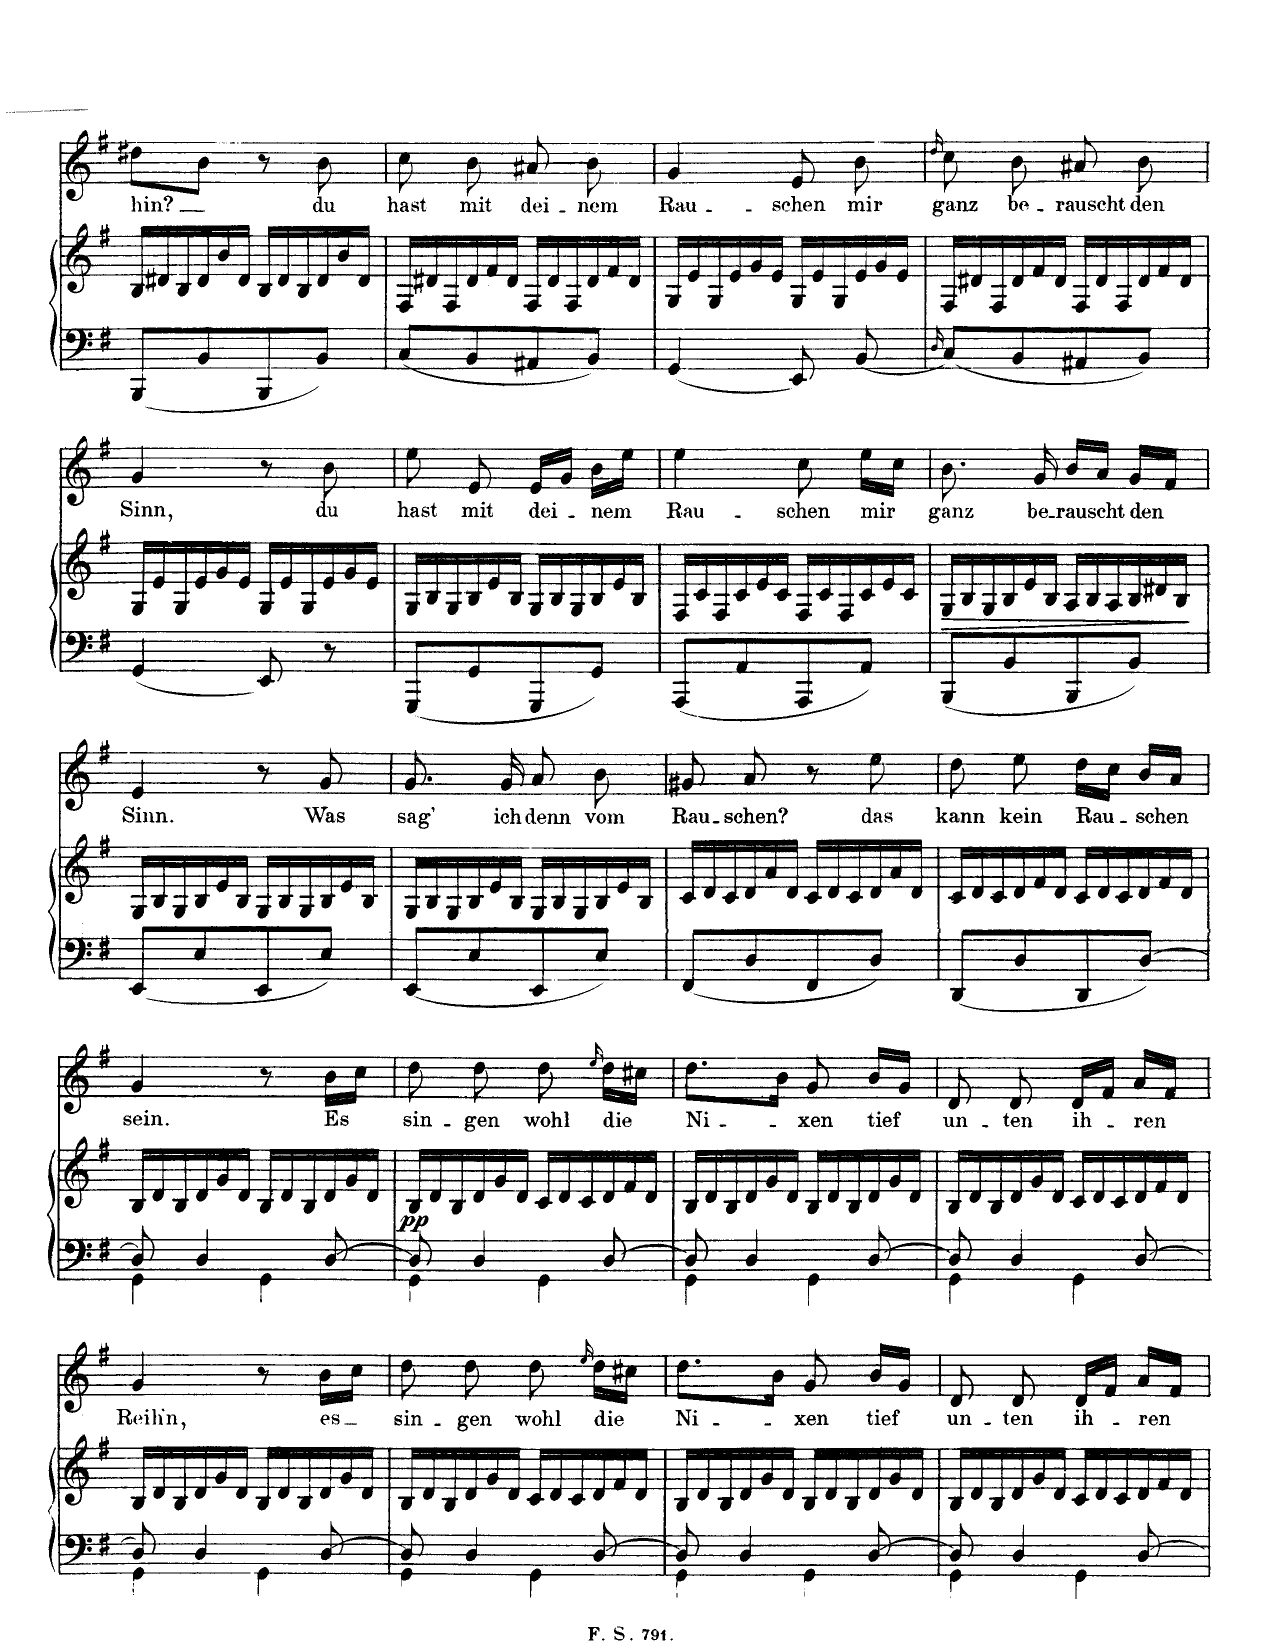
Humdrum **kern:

**kern	**dynam	**kern	**dynam	**kern	**text
*part3	*part3	*part2	*part2	*part1	*part1
*staff3	*staff3	*staff2	*staff2	*staff1	*staff1
*I"Pianoforte	*	*I"Piano	*	*I"Singstimme	*
*I'Pno	*	*I'Pno	*	*	*
*clefF4	*	*clefG2	*	*clefG2	*
*k[f#]	*	*k[f#]	*	*k[f#]	*
*M2/4	*	*M2/4	*	*M2/4	*
*	*	*Xtuplet	*	*	*
=41	=41	=41	=41	=41	=41
(8BBB/L	.	24B/LL	.	8dd#X\L	hin?
.	.	24d#X/	.	.	.
.	.	24B/	.	.	.
8BB/	.	24d#/	.	8b\J	.
.	.	24b/	.	.	.
.	.	24d#/JJ	.	.	.
8BBB/	.	24B/LL	.	8r	.
.	.	24d#/	.	.	.
.	.	24B/	.	.	.
8BB/J)	.	24d#/	.	8b/	Du
.	.	24b/	.	.	.
.	.	24d#/JJ	.	.	.
=42	=42	=42	=42	=42	=42
(8C/L	.	24F#/LL	.	8cc\	hast
.	.	24d#X/	.	.	.
.	.	24F#/	.	.	.
8BB/	.	24d#/	.	8b/	mit
.	.	24f#/	.	.	.
.	.	24d#/JJ	.	.	.
8AA#X/	.	24F#/LL	.	8a#X/	dei-
.	.	24d#/	.	.	.
.	.	24F#/	.	.	.
8BB/J)	.	24d#/	.	8b/	nem
.	.	24f#/	.	.	.
.	.	24d#/JJ	.	.	.
=43	=43	=43	=43	=43	=43
(4GG/	.	24G/LL	.	4g/	Rau-
.	.	24e/	.	.	.
.	.	24G/	.	.	.
.	.	24e/	.	.	.
.	.	24g/	.	.	.
.	.	24e/JJ	.	.	.
8EE/)	.	24G/LL	.	8e/	-schen
.	.	24e/	.	.	.
.	.	24G/	.	.	.
(8BB/	.	24e/	.	8b/	mir
.	.	24g/	.	.	.
.	.	24e/JJ	.	.	.
=44	=44	=44	=44	=44	=44
16qD/	.	.	.	8qdd/	.
(8C/L)	.	24F#/LL	.	8cc\	ganz
.	.	24d#X/	.	.	.
.	.	24F#/	.	.	.
8BB/	.	24d#/	.	8b/	be-
.	.	24f#/	.	.	.
.	.	24d#/JJ	.	.	.
8AA#X/	.	24F#/LL	.	8a#X/	-rauscht
.	.	24d#/	.	.	.
.	.	24F#/	.	.	.
8BB/J)	.	24d#/	.	8b/	den
.	.	24f#/	.	.	.
.	.	24d#/JJ	.	.	.
=45	=45	=45	=45	=45	=45
4GG/	.	24G/LL	.	4g/	Sinn,
.	.	24e/	.	.	.
.	.	24G/	.	.	.
.	.	24e/	.	.	.
.	.	24g/	.	.	.
.	.	24e/JJ	.	.	.
8EE/	.	24G/LL	.	8r	.
.	.	24e/	.	.	.
.	.	24G/	.	.	.
8r	.	24e/	.	8b/	du
.	.	24g/	.	.	.
.	.	24e/JJ	.	.	.
=46	=46	=46	=46	=46	=46
(8GGG/L	.	24G/LL	.	8ee\	hast
.	.	24B/	.	.	.
.	.	24G/	.	.	.
8GG/	.	24B/	.	8e/	mit
.	.	24e/	.	.	.
.	.	24B/JJ	.	.	.
8GGG/	.	24G/LL	.	16e/LL	dei-
.	.	24B/	.	.	.
.	.	.	.	16g/JJ	.
.	.	24G/	.	.	.
8GG/J)	.	24B/	.	16b\LL	-nem
.	.	24e/	.	.	.
.	.	.	.	16ee\JJ	.
.	.	24B/JJ	.	.	.
=47	=47	=47	=47	=47	=47
(8AAA/L	.	24F#/LL	.	4ee\	Rau-
.	.	24c/	.	.	.
.	.	24F#/	.	.	.
8AA/	.	24c/	.	.	.
.	.	24e/	.	.	.
.	.	24c/JJ	.	.	.
8AAA/	.	24F#/LL	.	8cc\	-schen
.	.	24c/	.	.	.
.	.	24F#/	.	.	.
8AA/J)	.	24c/	.	16ee\LL	mir
.	.	24e/	.	.	.
.	.	.	.	16cc\JJ	.
.	.	24c/JJ	.	.	.
=48	=48	=48	=48	=48	=48
!	!	!	!LO:HP:b	!	!
(8BBB/L	.	24G/LL	>	8.b\	ganz
.	.	24B/	.	.	.
.	.	24G/	.	.	.
8BB/	.	24B/	.	.	.
.	.	24e/	.	.	.
.	.	.	.	16g/	be-
.	.	24B/JJ	.	.	.
8BBB/	.	24A/LL	.	16b/LL	-rauscht
.	.	24B/	.	.	.
.	.	.	.	16a/JJ	.
.	.	24A/	.	.	.
8BB/J)	.	24B/	.	16g/LL	den
.	.	24d#X/	.	.	.
.	.	.	.	16f#/JJ	.
.	.	24B/JJ	.	.	.
.	.	.	]	.	.
=49	=49	=49	=49	=49	=49
(8EE/L	.	24G/LL	.	4e/	Sinn.
.	.	24B/	.	.	.
.	.	24G/	.	.	.
8E/	.	24B/	.	.	.
.	.	24e/	.	.	.
.	.	24B/JJ	.	.	.
8EE/	.	24G/LL	.	8r	.
.	.	24B/	.	.	.
.	.	24G/	.	.	.
8E/J)	.	24B/	.	8g/	Was
.	.	24e/	.	.	.
.	.	24B/JJ	.	.	.
=50	=50	=50	=50	=50	=50
(8EE/L	.	24G/LL	.	8.g/	sag
.	.	24B/	.	.	.
.	.	24G/	.	.	.
8E/	.	24B/	.	.	.
.	.	24e/	.	.	.
.	.	.	.	16g/	ich
.	.	24B/JJ	.	.	.
8EE/	.	24G/LL	.	8a/	denn
.	.	24B/	.	.	.
.	.	24G/	.	.	.
8E/J)	.	24B/	.	8b/	vom
.	.	24e/	.	.	.
.	.	24B/JJ	.	.	.
=51	=51	=51	=51	=51	=51
(8FF#/L	.	24c/LL	.	8g#X/	Rau-
.	.	24d/	.	.	.
.	.	24c/	.	.	.
8D/	.	24d/	.	8a/	-schen?
.	.	24a/	.	.	.
.	.	24d/JJ	.	.	.
8FF#/	.	24c/LL	.	8r	.
.	.	24d/	.	.	.
.	.	24c/	.	.	.
8D/J)	.	24d/	.	8ee\	das
.	.	24a/	.	.	.
.	.	24d/JJ	.	.	.
=52	=52	=52	=52	=52	=52
(8DD/L	.	24c/LL	.	8dd\	kann
.	.	24d/	.	.	.
.	.	24c/	.	.	.
8D/	.	24d/	.	8ee\	kein
.	.	24f#/	.	.	.
.	.	24d/JJ	.	.	.
8DD/	.	24c/LL	.	16dd\LL	Rau-
.	.	24d/	.	.	.
.	.	.	.	16cc\JJ	.
.	.	24c/	.	.	.
[8D/J)	.	24d/	.	16b/LL	-schen
.	.	24f#/	.	.	.
.	.	.	.	16a/JJ	.
.	.	24d/JJ	.	.	.
=53	=53	=53	=53	=53	=53
*^	*	*	*	*	*
8D/]	4GG\	.	24B/LL	.	4g/	sein:
.	.	.	24d/	.	.	.
.	.	.	24B/	.	.	.
4D/	.	.	24d/	.	.	.
.	.	.	24g/	.	.	.
.	.	.	24d/JJ	.	.	.
.	4GG\	.	24B/LL	.	8r	.
.	.	.	24d/	.	.	.
.	.	.	24B/	.	.	.
[8D/	.	.	24d/	.	16b/LL	Es
.	.	.	24g/	.	.	.
.	.	.	.	.	16cc/JJ	.
.	.	.	24d/JJ	.	.	.
=54	=54	=54	=54	=54	=54	=54
!	!	!LO:DY:b	!	!	!	!
8D/]	4GG\	pp	24B/LL	.	8dd\	sin-
.	.	.	24d/	.	.	.
.	.	.	24B/	.	.	.
4D/	.	.	24d/	.	8dd\	-gen
.	.	.	24g/	.	.	.
.	.	.	24d/JJ	.	.	.
.	4GG\	.	24c/LL	.	8dd\	wohl
.	.	.	24d/	.	.	.
.	.	.	24c/	.	.	.
.	.	.	.	.	(16qee/	.
[8D/	.	.	24d/	.	16dd\LL)	die
.	.	.	24f#/	.	.	.
.	.	.	.	.	16cc#X\JJ	.
.	.	.	24d/JJ	.	.	.
=55	=55	=55	=55	=55	=55	=55
8D/]	4GG\	.	24B/LL	.	8.dd\L	Ni-
.	.	.	24d/	.	.	.
.	.	.	24B/	.	.	.
4D/	.	.	24d/	.	.	.
.	.	.	24g/	.	.	.
.	.	.	.	.	16b\Jk	.
.	.	.	24d/JJ	.	.	.
.	4GG\	.	24B/LL	.	8g/	-xen
.	.	.	24d/	.	.	.
.	.	.	24B/	.	.	.
[8D/	.	.	24d/	.	16b/LL	tief
.	.	.	24g/	.	.	.
.	.	.	.	.	16g/JJ	.
.	.	.	24d/JJ	.	.	.
=56	=56	=56	=56	=56	=56	=56
8D/]	4GG\	.	24B/LL	.	8d/	un-
.	.	.	24d/	.	.	.
.	.	.	24B/	.	.	.
4D/	.	.	24d/	.	8d/	-ten
.	.	.	24g/	.	.	.
.	.	.	24d/JJ	.	.	.
.	4GG\	.	24c/LL	.	16d/LL	ih-
.	.	.	24d/	.	.	.
.	.	.	.	.	16f#/JJ	.
.	.	.	24c/	.	.	.
[8D/	.	.	24d/	.	16a/LL	-ren
.	.	.	24f#/	.	.	.
.	.	.	.	.	16f#/JJ	.
.	.	.	24d/JJ	.	.	.
=57	=57	=57	=57	=57	=57	=57
8D/]	4GG\	.	24B/LL	.	4g/	Reih'n,
.	.	.	24d/	.	.	.
.	.	.	24B/	.	.	.
4D/	.	.	24d/	.	.	.
.	.	.	24g/	.	.	.
.	.	.	24d/JJ	.	.	.
.	4GG\	.	24B/LL	.	8r	.
.	.	.	24d/	.	.	.
.	.	.	24B/	.	.	.
[8D/	.	.	24d/	.	16b/LL	es
.	.	.	24g/	.	.	.
.	.	.	.	.	16cc/JJ	.
.	.	.	24d/JJ	.	.	.
=58	=58	=58	=58	=58	=58	=58
8D/]	4GG\	.	24B/LL	.	8dd\	sin-
.	.	.	24d/	.	.	.
.	.	.	24B/	.	.	.
4D/	.	.	24d/	.	8dd\	-gen
.	.	.	24g/	.	.	.
.	.	.	24d/JJ	.	.	.
.	4GG\	.	24c/LL	.	8dd\	wohl
.	.	.	24d/	.	.	.
.	.	.	24c/	.	.	.
.	.	.	.	.	(16qee/	.
[8D/	.	.	24d/	.	16dd\LL)	die
.	.	.	24f#/	.	.	.
.	.	.	.	.	16cc#X\JJ	.
.	.	.	24d/JJ	.	.	.
=59	=59	=59	=59	=59	=59	=59
8D/]	4GG\	.	24B/LL	.	8.dd\L	Ni-
.	.	.	24d/	.	.	.
.	.	.	24B/	.	.	.
4D/	.	.	24d/	.	.	.
.	.	.	24g/	.	.	.
.	.	.	.	.	16b\Jk	.
.	.	.	24d/JJ	.	.	.
.	4GG\	.	24B/LL	.	8g/	-xen
.	.	.	24d/	.	.	.
.	.	.	24B/	.	.	.
[8D/	.	.	24d/	.	16b/LL	tief
.	.	.	24g/	.	.	.
.	.	.	.	.	16g/JJ	.
.	.	.	24d/JJ	.	.	.
=60	=60	=60	=60	=60	=60	=60
8D/]	4GG\	.	24B/LL	.	8d/	un-
.	.	.	24d/	.	.	.
.	.	.	24B/	.	.	.
4D/	.	.	24d/	.	8d/	-ten
.	.	.	24g/	.	.	.
.	.	.	24d/JJ	.	.	.
.	4GG\	.	24c/LL	.	16d/LL	ih-
.	.	.	24d/	.	.	.
.	.	.	.	.	16f#/JJ	.
.	.	.	24c/	.	.	.
8D/	.	.	24d/	.	16a/LL	-ren
.	.	.	24f#/	.	.	.
.	.	.	.	.	16f#/JJ	.
.	.	.	24d/JJ	.	.	.
*v	*v	*	*	*	*	*
=	=	=	=	=	=
*-	*-	*-	*-	*-	*-
